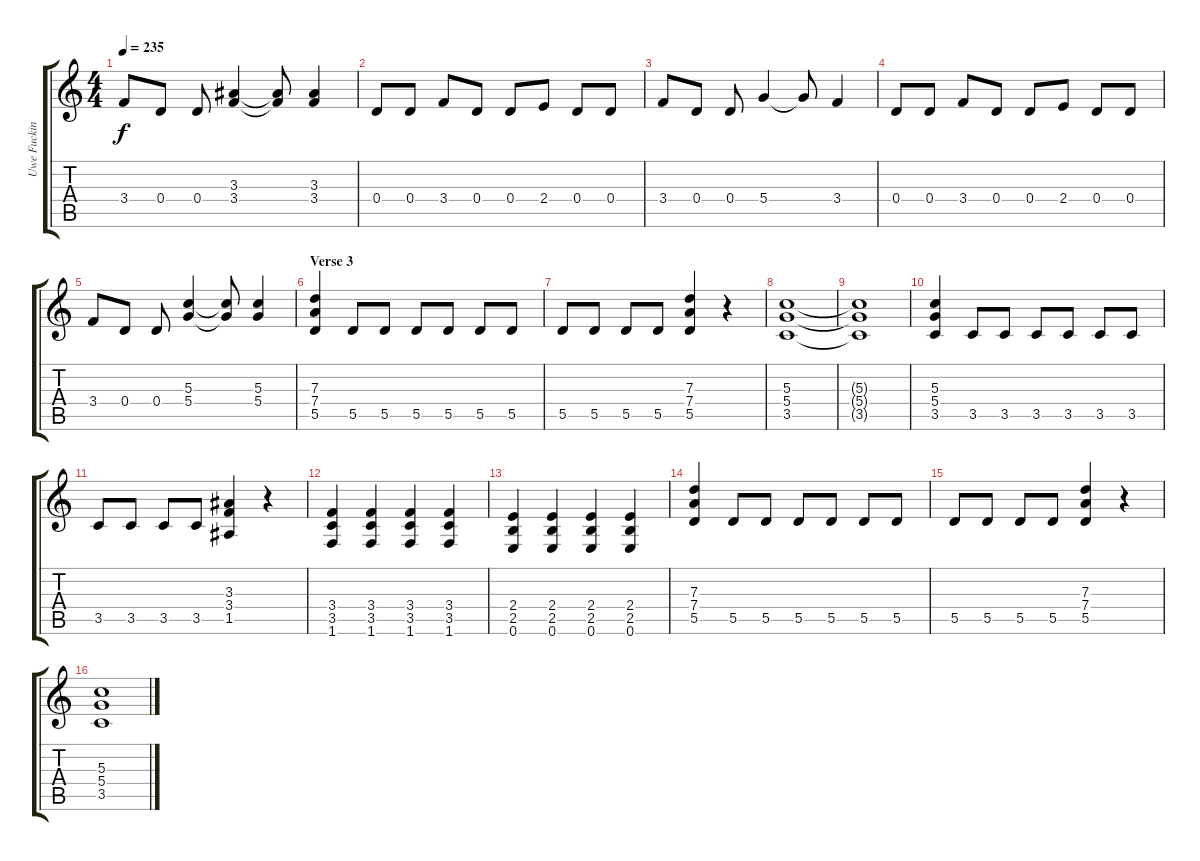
\track ("Uwe Fucking Lulis" "Uwe Fuckin") {instrument distortionguitar}
\staff {score tabs}
\tuning (E4 B3 G3 D3 A2 E2) {hide}
\ts (4 4)
\tempo 235
\clef g2
\ks c
3.4.8{dy f} 0.4.8 0.4.8 (3.3 3.4).4 (3.3{t} 3.4{t}).8 (3.3 3.4).4 |
0.4.8 0.4.8 3.4.8 0.4.8 0.4.8 2.4.8 0.4.8 0.4.8 |
3.4.8 0.4.8 0.4.8 5.4.4 5.4{t}.8 3.4.4 |
0.4.8 0.4.8 3.4.8 0.4.8 0.4.8 2.4.8 0.4.8 0.4.8 |
3.4.8 0.4.8 0.4.8 (5.3 5.4).4 (5.3{t} 5.4{t}).8 (5.3 5.4).4 |
\section ("" "Verse 3")
(7.3 7.4 5.5).4 5.5.8 5.5.8 5.5.8 5.5.8 5.5.8 5.5.8 |
5.5.8 5.5.8 5.5.8 5.5.8 (7.3 7.4 5.5).4 r.4 |
(5.3 5.4 3.5).1 |
(5.3{t} 5.4{t} 3.5{t}).1 |
(5.3 5.4 3.5).4 3.5.8 3.5.8 3.5.8 3.5.8 3.5.8 3.5.8 |
3.5.8 3.5.8 3.5.8 3.5.8 (3.3 3.4 1.5).4 r.4 |
(3.4 3.5 1.6).4 (3.4 3.5 1.6).4 (3.4 3.5 1.6).4 (3.4 3.5 1.6).4 |
(2.4 2.5 0.6).4 (2.4 2.5 0.6).4 (2.4 2.5 0.6).4 (2.4 2.5 0.6).4 |
(7.3 7.4 5.5).4 5.5.8 5.5.8 5.5.8 5.5.8 5.5.8 5.5.8 |
5.5.8 5.5.8 5.5.8 5.5.8 (7.3 7.4 5.5).4 r.4 |
(5.3 5.4 3.5).1
